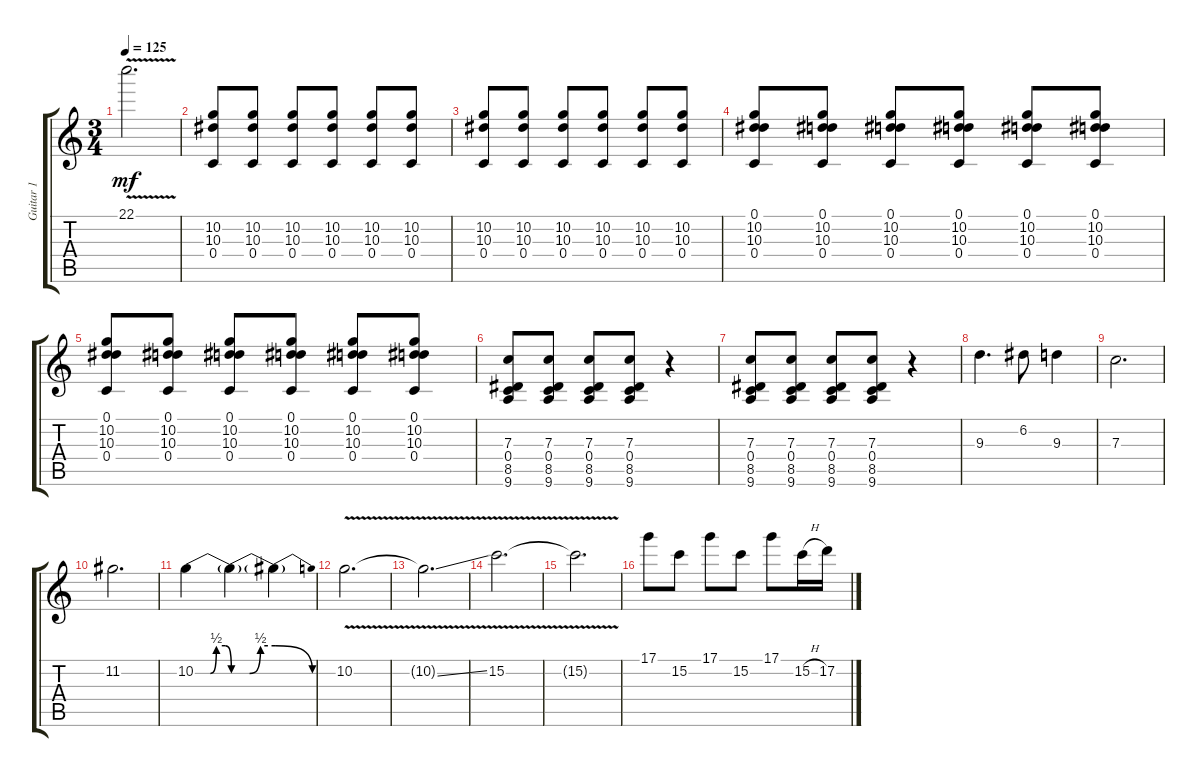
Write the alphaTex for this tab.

\track ("Guitar 1" "Guitar 1") {instrument distortionguitar}
\staff {score tabs}
\tuning (D4 A3 F3 C3 G2 C2) {hide}
\ts (3 4)
\tempo 125
\clef g2
\ks c
22.1{v}.2{d dy mf} |
(10.2 10.3 0.4).8 (10.2 10.3 0.4).8 (10.2 10.3 0.4).8 (10.2 10.3 0.4).8 (10.2 10.3 0.4).8 (10.2 10.3 0.4).8 |
(10.2 10.3 0.4).8 (10.2 10.3 0.4).8 (10.2 10.3 0.4).8 (10.2 10.3 0.4).8 (10.2 10.3 0.4).8 (10.2 10.3 0.4).8 |
(0.1 10.2 10.3 0.4).8 (0.1 10.2 10.3 0.4).8 (0.1 10.2 10.3 0.4).8 (0.1 10.2 10.3 0.4).8 (0.1 10.2 10.3 0.4).8 (0.1 10.2 10.3 0.4).8 |
(0.1 10.2 10.3 0.4).8 (0.1 10.2 10.3 0.4).8 (0.1 10.2 10.3 0.4).8 (0.1 10.2 10.3 0.4).8 (0.1 10.2 10.3 0.4).8 (0.1 10.2 10.3 0.4).8 |
(7.3 0.4 8.5 9.6).8 (7.3 0.4 8.5 9.6).8 (7.3 0.4 8.5 9.6).8 (7.3 0.4 8.5 9.6).8 r.4 |
(7.3 0.4 8.5 9.6).8 (7.3 0.4 8.5 9.6).8 (7.3 0.4 8.5 9.6).8 (7.3 0.4 8.5 9.6).8 r.4 |
9.3.4{d} 6.2.8 9.3.4 |
7.3.2{d} |
11.2.2{d} |
10.2{be (custom 0 0 25 0 35 2 50 2 60 0 60 0)}.4 10.2{be (custom 0 0 25 0 40 2 60 2) t}.4 10.2{be (release 0 2 60 0) t}.4 |
10.2{v}.2{d} |
10.2{v ss t}.2{d} |
15.2{v}.2{d} |
15.2{v t}.2{d} |
17.1.8 15.2.8 17.1.8 15.2.8 17.1.8 15.2{h}.16 17.2.16
